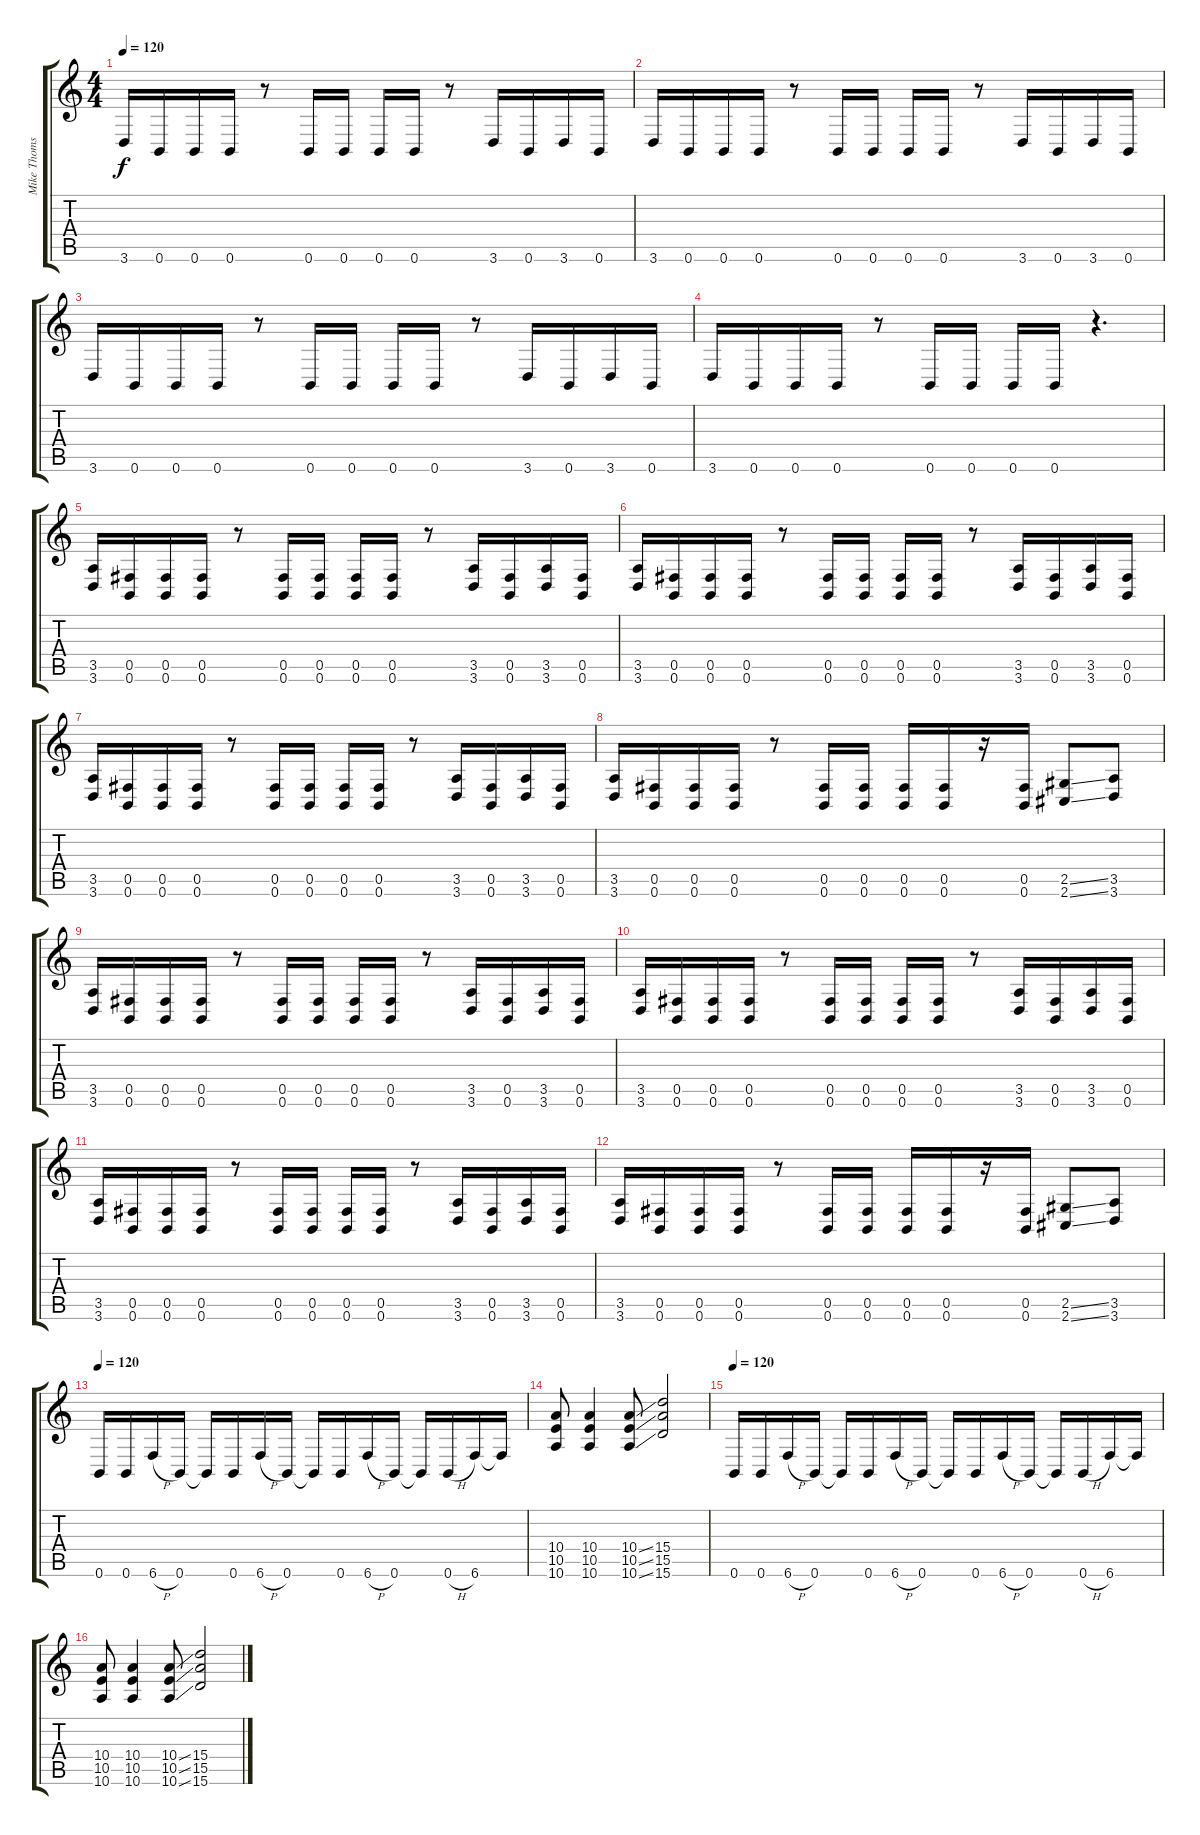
\track ("Mike Thomson #7" "Mike Thoms") {instrument distortionguitar}
\staff {score tabs}
\tuning (Db4 Ab3 E3 B2 Gb2 B1) {hide}
\ts (4 4)
\tempo 120
\clef g2
\ks c
3.6.16{dy f} 0.6.16 0.6.16 0.6.16 r.8 0.6.16 0.6.16 0.6.16 0.6.16 r.8 3.6.16 0.6.16 3.6.16 0.6.16 |
3.6.16 0.6.16 0.6.16 0.6.16 r.8 0.6.16 0.6.16 0.6.16 0.6.16 r.8 3.6.16 0.6.16 3.6.16 0.6.16 |
3.6.16 0.6.16 0.6.16 0.6.16 r.8 0.6.16 0.6.16 0.6.16 0.6.16 r.8 3.6.16 0.6.16 3.6.16 0.6.16 |
3.6.16 0.6.16 0.6.16 0.6.16 r.8 0.6.16 0.6.16 0.6.16 0.6.16 r.4{d} |
(3.5 3.6).16 (0.5 0.6).16 (0.5 0.6).16 (0.5 0.6).16 r.8 (0.5 0.6).16 (0.5 0.6).16 (0.5 0.6).16 (0.5 0.6).16 r.8 (3.5 3.6).16 (0.5 0.6).16 (3.5 3.6).16 (0.5 0.6).16 |
(3.5 3.6).16 (0.5 0.6).16 (0.5 0.6).16 (0.5 0.6).16 r.8 (0.5 0.6).16 (0.5 0.6).16 (0.5 0.6).16 (0.5 0.6).16 r.8 (3.5 3.6).16 (0.5 0.6).16 (3.5 3.6).16 (0.5 0.6).16 |
(3.5 3.6).16 (0.5 0.6).16 (0.5 0.6).16 (0.5 0.6).16 r.8 (0.5 0.6).16 (0.5 0.6).16 (0.5 0.6).16 (0.5 0.6).16 r.8 (3.5 3.6).16 (0.5 0.6).16 (3.5 3.6).16 (0.5 0.6).16 |
(3.5 3.6).16 (0.5 0.6).16 (0.5 0.6).16 (0.5 0.6).16 r.8 (0.5 0.6).16 (0.5 0.6).16 (0.5 0.6).16 (0.5 0.6).16 r.16 (0.5 0.6).16 (2.5{ss} 2.6{ss}).8 (3.5 3.6).8 |
(3.5 3.6).16 (0.5 0.6).16 (0.5 0.6).16 (0.5 0.6).16 r.8 (0.5 0.6).16 (0.5 0.6).16 (0.5 0.6).16 (0.5 0.6).16 r.8 (3.5 3.6).16 (0.5 0.6).16 (3.5 3.6).16 (0.5 0.6).16 |
(3.5 3.6).16 (0.5 0.6).16 (0.5 0.6).16 (0.5 0.6).16 r.8 (0.5 0.6).16 (0.5 0.6).16 (0.5 0.6).16 (0.5 0.6).16 r.8 (3.5 3.6).16 (0.5 0.6).16 (3.5 3.6).16 (0.5 0.6).16 |
(3.5 3.6).16 (0.5 0.6).16 (0.5 0.6).16 (0.5 0.6).16 r.8 (0.5 0.6).16 (0.5 0.6).16 (0.5 0.6).16 (0.5 0.6).16 r.8 (3.5 3.6).16 (0.5 0.6).16 (3.5 3.6).16 (0.5 0.6).16 |
(3.5 3.6).16 (0.5 0.6).16 (0.5 0.6).16 (0.5 0.6).16 r.8 (0.5 0.6).16 (0.5 0.6).16 (0.5 0.6).16 (0.5 0.6).16 r.16 (0.5 0.6).16 (2.5{ss} 2.6{ss}).8 (3.5 3.6).8 |
\tempo 120
0.6.16 0.6.16 6.6{h}.16 0.6.16 0.6{t}.16 0.6.16 6.6{h}.16 0.6.16 0.6{t}.16 0.6.16 6.6{h}.16 0.6.16 0.6{t}.16 0.6{h}.16 6.6.16 6.6{t}.16 |
(10.4 10.5 10.6).8 (10.4 10.5 10.6).4 (10.4{ss} 10.5{ss} 10.6{ss}).8 (15.4 15.5 15.6).2 |
\tempo 120
0.6.16 0.6.16 6.6{h}.16 0.6.16 0.6{t}.16 0.6.16 6.6{h}.16 0.6.16 0.6{t}.16 0.6.16 6.6{h}.16 0.6.16 0.6{t}.16 0.6{h}.16 6.6.16 6.6{t}.16 |
(10.4 10.5 10.6).8 (10.4 10.5 10.6).4 (10.4{ss} 10.5{ss} 10.6{ss}).8 (15.4 15.5 15.6).2
